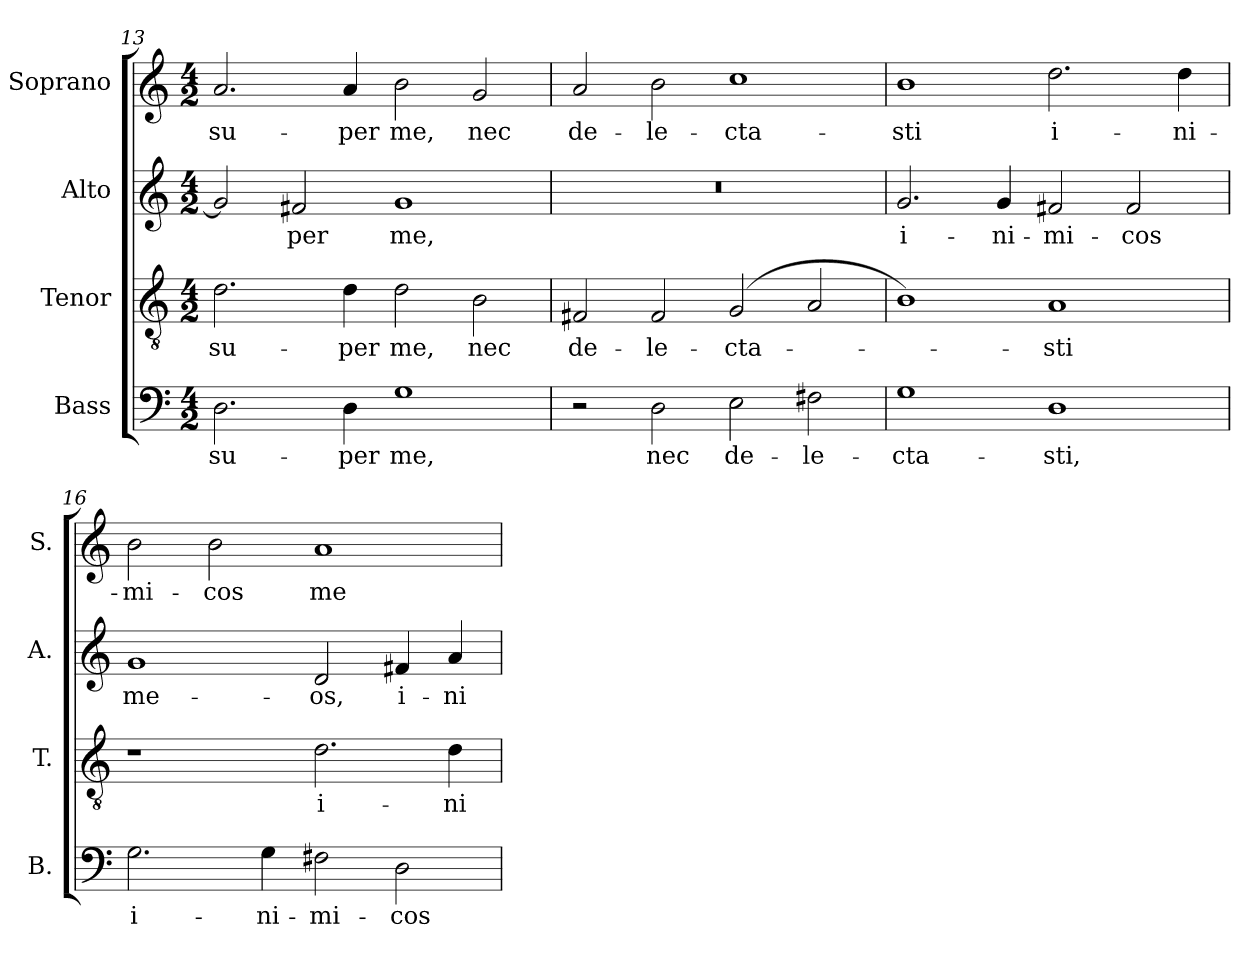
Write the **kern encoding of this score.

**kern	**text	**kern	**text	**kern	**text	**kern	**text
*part4	*part4	*part3	*part3	*part2	*part2	*part1	*part1
*staff4	*staff4	*staff3	*staff3	*staff2	*staff2	*staff1	*staff1
*I"Bass	*	*I"Tenor	*	*I"Alto	*	*I"Soprano	*
*I'B.	*	*I'T.	*	*I'A.	*	*I'S.	*
*clefF4	*	*clefGv2	*	*clefG2	*	*clefG2	*
*	*	*ITrd7c12	*	*	*	*	*
*k[]	*	*k[]	*	*k[]	*	*k[]	*
*C:	*	*C:	*	*C:	*	*C:	*
*M4/2	*	*M4/2	*	*M4/2	*	*M4/2	*
=13	=13	=13	=13	=13	=13	=13	=13
!	!LO:LY:b:color=#000000	!	!	!	!	!	!
!	!	!	!LO:LY:b:color=#000000	!	!	!	!
!	!	!	!	!	!	!	!LO:LY:b:color=#000000
2.Di\	su-	2.Di\	su-	2gi/]	.	2.ai/	su-
!	!	!	!	!	!LO:LY:b:color=#000000	!	!
.	.	.	.	2f#Xi/	-per	.	.
!	!LO:LY:b:color=#000000	!	!	!	!	!	!
!	!	!	!LO:LY:b:color=#000000	!	!	!	!
!	!	!	!	!	!	!	!LO:LY:b:color=#000000
4Di\	-per	4Di\	-per	.	.	4ai/	-per
!	!LO:LY:b:color=#000000	!	!	!	!	!	!
!	!	!	!LO:LY:b:color=#000000	!	!	!	!
!	!	!	!	!	!LO:LY:b:color=#000000	!	!
!	!	!	!	!	!	!	!LO:LY:b:color=#000000
1Gi	me,	2Di\	me,	1gi	me,	2bi\	me,
!	!	!	!LO:LY:b:color=#000000	!	!	!	!
!	!	!	!	!	!	!	!LO:LY:b:color=#000000
.	.	2BBi\	nec	.	.	2gi/	nec
=14	=14	=14	=14	=14	=14	=14	=14
!	!	!	!LO:LY:b:color=#000000	!LO:N:vis=1	!	!	!
!	!	!	!	!	!	!	!LO:LY:b:color=#000000
2r	.	2FF#Xi/	de-	0r	.	2ai/	de-
!	!LO:LY:b:color=#000000	!	!	!	!	!	!
!	!	!	!LO:LY:b:color=#000000	!	!	!	!
!	!	!	!	!	!	!	!LO:LY:b:color=#000000
2Di\	nec	2FF#i/	-le-	.	.	2bi\	-le-
!	!LO:LY:b:color=#000000	!	!	!	!	!	!
!	!	!	!LO:LY:b:color=#000000	!	!	!	!
!	!	!	!	!	!	!	!LO:LY:b:color=#000000
2Ei\	de-	(2GGi/	-cta-	.	.	1cci	-cta-
!	!LO:LY:b:color=#000000	!	!	!	!	!	!
2F#Xi\	-le-	2AAi/	.	.	.	.	.
=15	=15	=15	=15	=15	=15	=15	=15
!	!LO:LY:b:color=#000000	!	!	!	!	!	!
!	!	!	!	!	!LO:LY:b:color=#000000	!	!
!	!	!	!	!	!	!	!LO:LY:b:color=#000000
1Gi	-cta-	1BBi)	.	2.gi/	i-	1bi	-sti
!	!	!	!	!	!LO:LY:b:color=#000000	!	!
.	.	.	.	4gi/	-ni-	.	.
!	!LO:LY:b:color=#000000	!	!	!	!	!	!
!	!	!	!LO:LY:b:color=#000000	!	!	!	!
!	!	!	!	!	!LO:LY:b:color=#000000	!	!
!	!	!	!	!	!	!	!LO:LY:b:color=#000000
1Di	-sti,	1AAi	-sti	2f#Xi/	-mi-	2.ddi\	i-
!	!	!	!	!	!LO:LY:b:color=#000000	!	!
.	.	.	.	2f#i/	-cos	.	.
!	!	!	!	!	!	!	!LO:LY:b:color=#000000
.	.	.	.	.	.	4ddi\	-ni-
=16	=16	=16	=16	=16	=16	=16	=16
!	!LO:LY:b:color=#000000	!	!	!	!	!	!
!	!	!	!	!	!LO:LY:b:color=#000000	!	!
!	!	!	!	!	!	!	!LO:LY:b:color=#000000
2.Gi\	i-	1r	.	1gi	me-	2bi\	-mi-
!	!	!	!	!	!	!	!LO:LY:b:color=#000000
.	.	.	.	.	.	2bi\	-cos
!	!LO:LY:b:color=#000000	!	!	!	!	!	!
4Gi\	-ni-	.	.	.	.	.	.
!	!LO:LY:b:color=#000000	!	!	!	!	!	!
!	!	!	!LO:LY:b:color=#000000	!	!	!	!
!	!	!	!	!	!LO:LY:b:color=#000000	!	!
!	!	!	!	!	!	!	!LO:LY:b:color=#000000
2F#Xi\	-mi-	2.Di\	i-	2di/	-os,	1ai	me-
!	!LO:LY:b:color=#000000	!	!	!	!	!	!
!	!	!	!	!	!LO:LY:b:color=#000000	!	!
2Di\	-cos	.	.	4f#Xi/	i-	.	.
!	!	!	!LO:LY:b:color=#000000	!	!	!	!
!	!	!	!	!	!LO:LY:b:color=#000000	!	!
.	.	4Di\	-ni-	4ai/	-ni-	.	.
=	=	=	=	=	=	=	=
*-	*-	*-	*-	*-	*-	*-	*-
